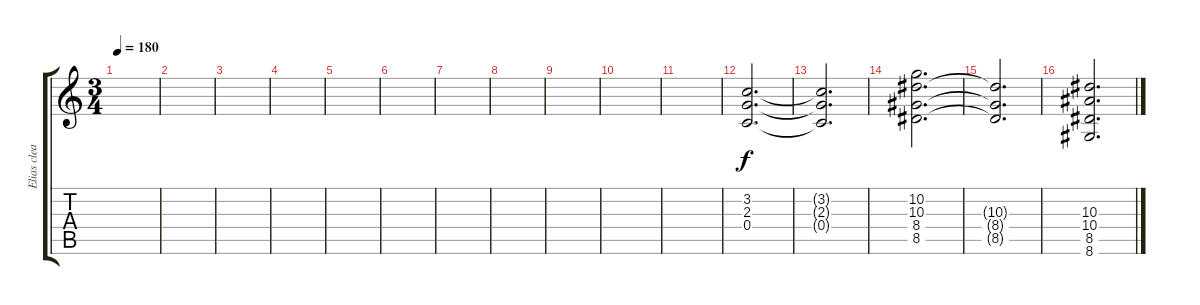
\track ("Elias clean" "Elias clea") {instrument electricguitarclean}
\staff {score tabs}
\tuning (D4 A3 F3 C3 G2 C2) {hide}
\ts (3 4)
\tempo 180
\clef g2
\ks c
|
|
|
|
|
|
|
|
|
|
|
(3.2 2.3 0.4).2{d} |
(3.2{t} 2.3{t} 0.4{t}).2{d} |
(10.2 10.3 8.4 8.5).2{d} |
(10.3{t} 8.4{t} 8.5{t}).2{d} |
(10.3 10.4 8.5 8.6).2{d}
